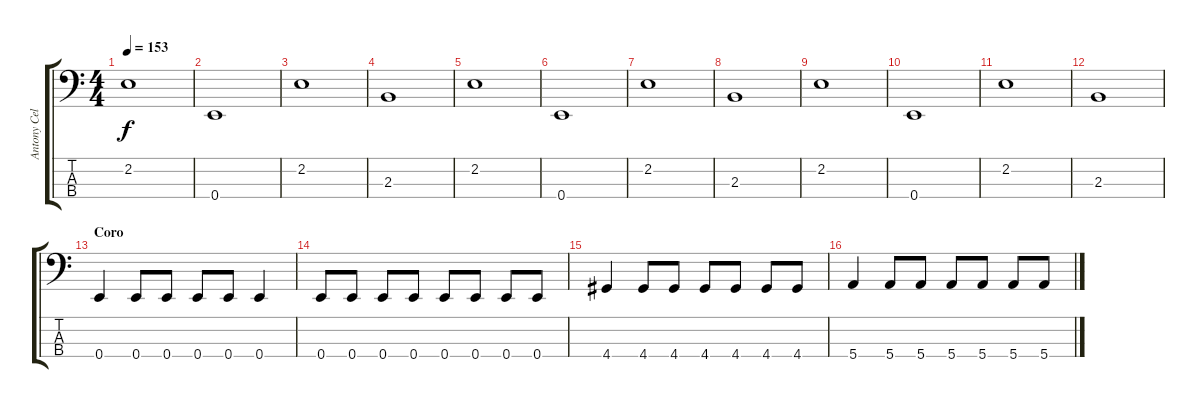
\track ("Antony Celestino" "Antony Cel") {instrument electricbassfinger}
\staff {score tabs}
\tuning (G2 D2 A1 E1) {hide}
\ts (4 4)
\tempo 153
\clef f4
\ks c
2.2.1{dy f} |
0.4.1 |
2.2.1 |
2.3.1 |
2.2.1 |
0.4.1 |
2.2.1 |
2.3.1 |
2.2.1 |
0.4.1 |
2.2.1 |
2.3.1 |
\section ("" "Coro")
0.4.4 0.4.8 0.4.8 0.4.8 0.4.8 0.4.4 |
0.4.8 0.4.8 0.4.8 0.4.8 0.4.8 0.4.8 0.4.8 0.4.8 |
4.4.4 4.4.8 4.4.8 4.4.8 4.4.8 4.4.8 4.4.8 |
5.4.4 5.4.8 5.4.8 5.4.8 5.4.8 5.4.8 5.4.8
